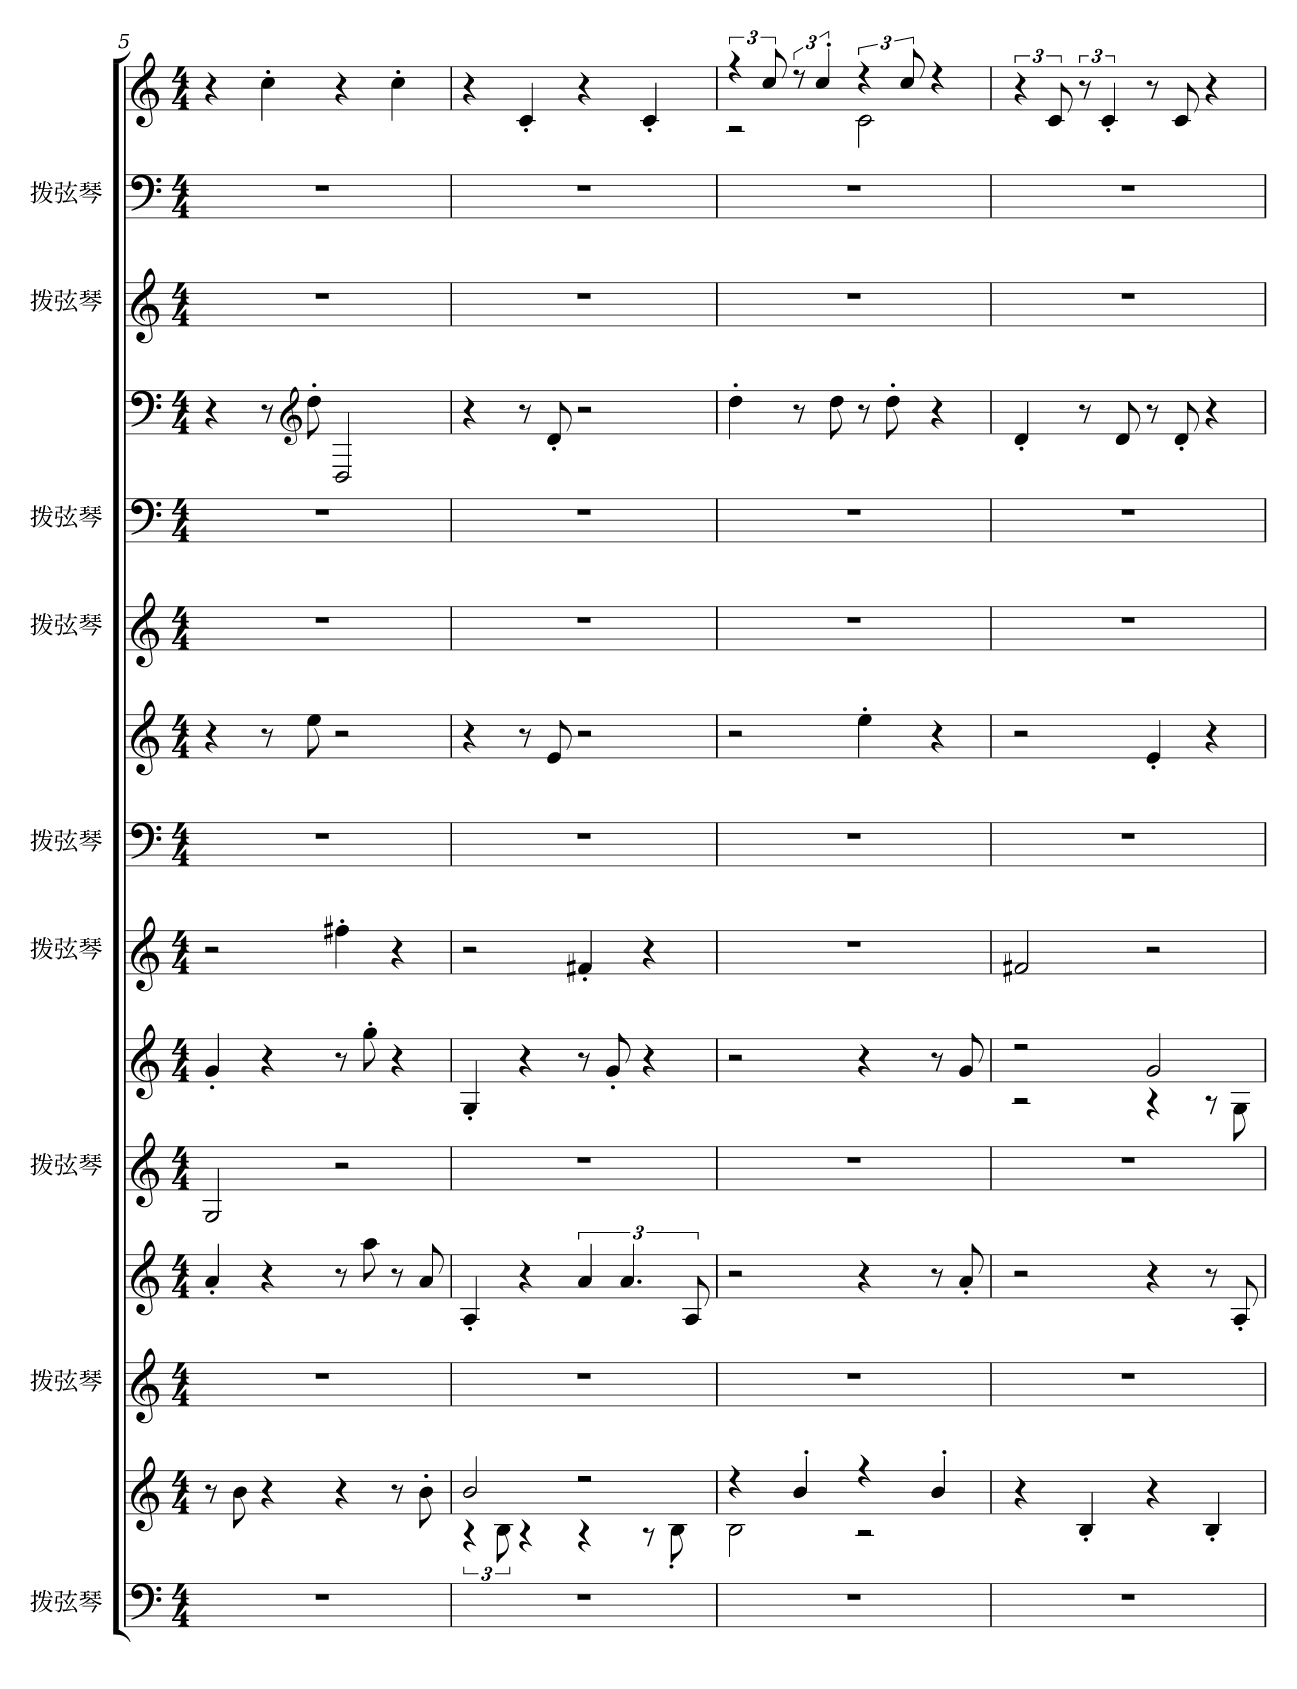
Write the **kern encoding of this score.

**kern	**kern	**kern	**kern	**kern	**kern	**kern	**kern	**kern	**kern	**kern	**kern	**kern	**kern	**kern
*part9	*part9	*part8	*part8	*part7	*part7	*part6	*part5	*part5	*part4	*part3	*part3	*part2	*part1	*part1
*staff15	*staff14	*staff13	*staff12	*staff11	*staff10	*staff9	*staff8	*staff7	*staff6	*staff5	*staff4	*staff3	*staff2	*staff1
*I"拨弦琴	*	*I"拨弦琴	*	*I"拨弦琴	*	*I"拨弦琴	*I"拨弦琴	*	*I"拨弦琴	*I"拨弦琴	*	*I"拨弦琴	*I"拨弦琴	*
*clefF4	*clefG2	*clefG2	*clefG2	*clefG2	*clefG2	*clefG2	*clefF4	*clefG2	*clefG2	*clefF4	*clefF4	*clefG2	*clefF4	*clefG2
*k[]	*k[]	*k[]	*k[]	*k[]	*k[]	*k[]	*k[]	*k[]	*k[]	*k[]	*k[]	*k[]	*k[]	*k[]
*M4/4	*M4/4	*M4/4	*M4/4	*M4/4	*M4/4	*M4/4	*M4/4	*M4/4	*M4/4	*M4/4	*M4/4	*M4/4	*M4/4	*M4/4
=5	=5	=5	=5	=5	=5	=5	=5	=5	=5	=5	=5	=5	=5	=5
1r	8r	1r	4a'/	2G/	4g'/	2r	1r	4r	1r	1r	4r	1r	1r	4r
.	8b\	.	.	.	.	.	.	.	.	.	.	.	.	.
.	4r	.	4r	.	4r	.	.	8r	.	.	8r	.	.	4cc'\
*	*	*	*	*	*	*	*	*	*	*	*clefG2	*	*	*
.	.	.	.	.	.	.	.	8ee\	.	.	8dd'\	.	.	.
.	4r	.	8r	2r	8r	4ff#X'\	.	2r	.	.	2D/	.	.	4r
.	.	.	8aa\	.	8gg'\	.	.	.	.	.	.	.	.	.
.	8r	.	8r	.	4r	4r	.	.	.	.	.	.	.	4cc'\
.	8b'\	.	8a/	.	.	.	.	.	.	.	.	.	.	.
=6	=6	=6	=6	=6	=6	=6	=6	=6	=6	=6	=6	=6	=6	=6
*	*^	*	*	*	*	*	*	*	*	*	*	*	*	*
1r	2b/	6r	1r	4A'/	1r	4G'/	2r	1r	4r	1r	1r	4r	1r	1r	4r
.	.	12B\	.	.	.	.	.	.	.	.	.	.	.	.	.
.	.	4r	.	4r	.	4r	.	.	8r	.	.	8r	.	.	4c'/
.	.	.	.	.	.	.	.	.	8e/	.	.	8d'/	.	.	.
.	2r	4r	.	6a/	.	8r	4f#X'/	.	2r	.	.	2r	.	.	4r
.	.	.	.	.	.	8g'/	.	.	.	.	.	.	.	.	.
.	.	.	.	6.a/	.	.	.	.	.	.	.	.	.	.	.
.	.	8r	.	.	.	4r	4r	.	.	.	.	.	.	.	4c'/
.	.	8B'\	.	.	.	.	.	.	.	.	.	.	.	.	.
.	.	.	.	12A/	.	.	.	.	.	.	.	.	.	.	.
=7	=7	=7	=7	=7	=7	=7	=7	=7	=7	=7	=7	=7	=7	=7	=7
*	*	*	*	*	*	*	*	*	*	*	*	*	*	*	*^
1r	4r	2B\	1r	2r	1r	2r	1r	1r	2r	1r	1r	4dd'\	1r	1r	6r	2r
.	.	.	.	.	.	.	.	.	.	.	.	.	.	.	12cc/	.
.	4b'/	.	.	.	.	.	.	.	.	.	.	8r	.	.	12r	.
.	.	.	.	.	.	.	.	.	.	.	.	.	.	.	6cc'/	.
.	.	.	.	.	.	.	.	.	.	.	.	8dd\	.	.	.	.
.	4r	2r	.	4r	.	4r	.	.	4ee'\	.	.	8r	.	.	6r	2c\
.	.	.	.	.	.	.	.	.	.	.	.	8dd'\	.	.	.	.
.	.	.	.	.	.	.	.	.	.	.	.	.	.	.	12cc/	.
.	4b'/	.	.	8r	.	8r	.	.	4r	.	.	4r	.	.	4r	.
.	.	.	.	8a'/	.	8g/	.	.	.	.	.	.	.	.	.	.
*	*v	*v	*	*	*	*	*	*	*	*	*	*	*	*	*v	*v
!!LO:PB:g=z
=8	=8	=8	=8	=8	=8	=8	=8	=8	=8	=8	=8	=8	=8	=8
*	*	*	*	*	*^	*	*	*	*	*	*	*	*	*
1r	4r	1r	2r	1r	2r	2r	2f#X/	1r	2r	1r	1r	4d'/	1r	1r	6r
.	.	.	.	.	.	.	.	.	.	.	.	.	.	.	12c/
.	4B'/	.	.	.	.	.	.	.	.	.	.	8r	.	.	12r
.	.	.	.	.	.	.	.	.	.	.	.	.	.	.	6c'/
.	.	.	.	.	.	.	.	.	.	.	.	8d/	.	.	.
.	4r	.	4r	.	2g/	4r	2r	.	4e'/	.	.	8r	.	.	8r
.	.	.	.	.	.	.	.	.	.	.	.	8d'/	.	.	8c/
.	4B'/	.	8r	.	.	8r	.	.	4r	.	.	4r	.	.	4r
.	.	.	8A'/	.	.	8G\	.	.	.	.	.	.	.	.	.
*	*	*	*	*	*v	*v	*	*	*	*	*	*	*	*	*
=	=	=	=	=	=	=	=	=	=	=	=	=	=	=
*-	*-	*-	*-	*-	*-	*-	*-	*-	*-	*-	*-	*-	*-	*-
